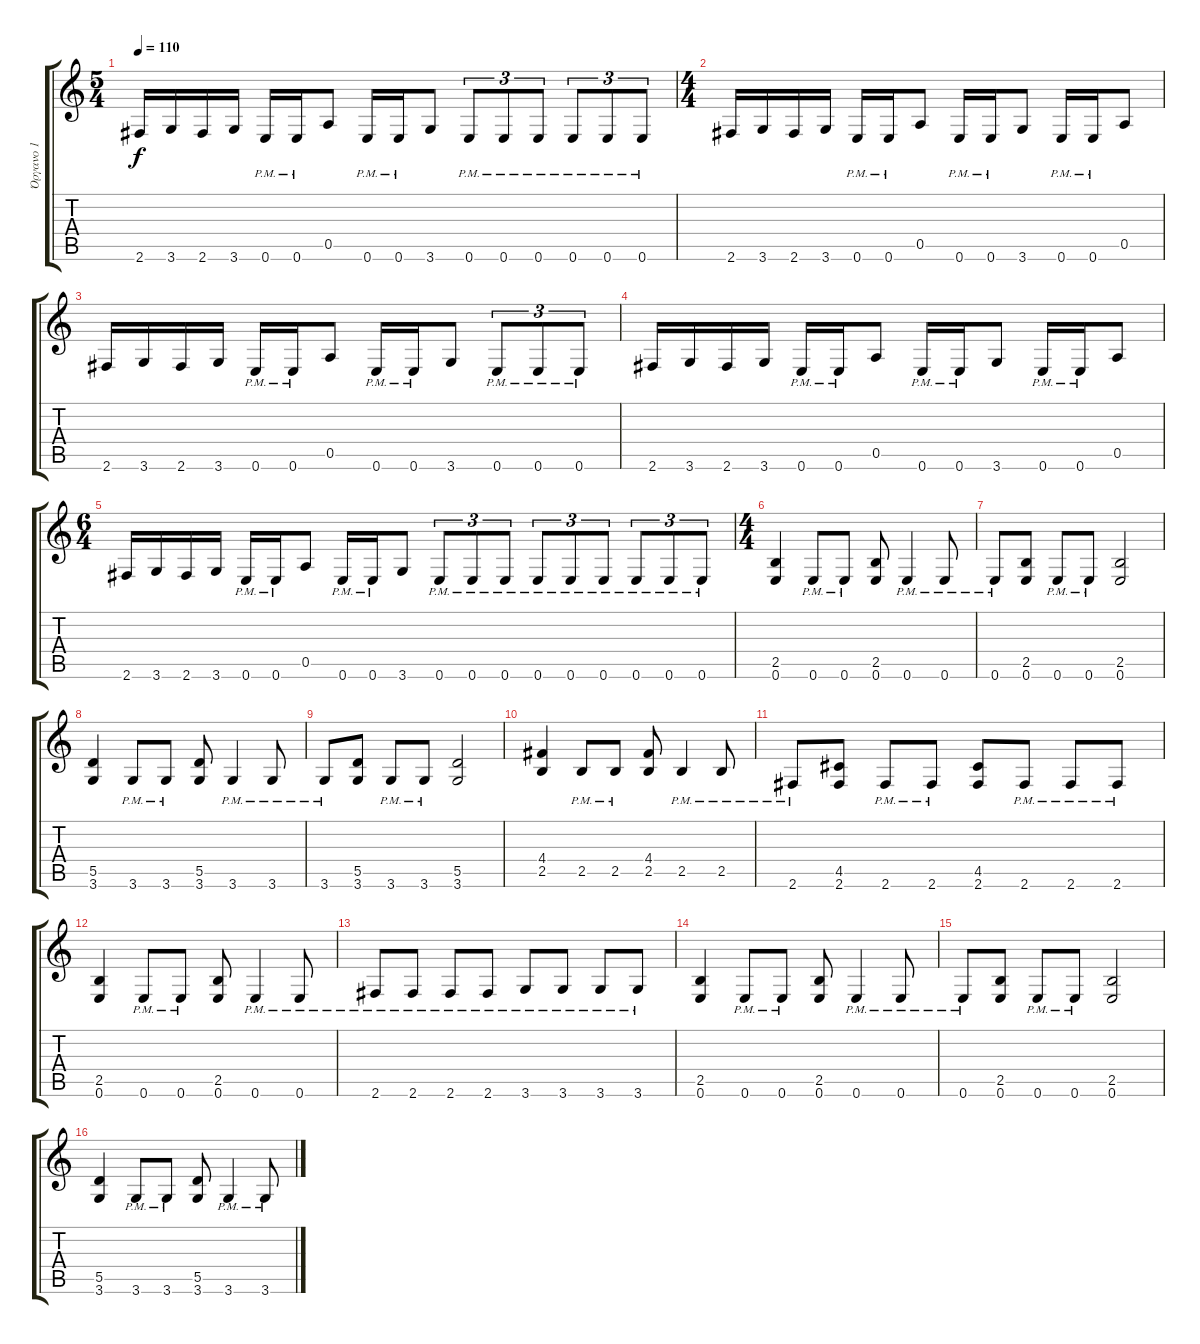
\track ("Όργανο 1" "Όργανο 1") {instrument distortionguitar}
\staff {score tabs}
\tuning (E4 B3 G3 D3 A2 E2) {hide}
\ts (5 4)
\tempo 110
\clef g2
\ks c
2.6.16{dy f} 3.6.16 2.6.16 3.6.16 0.6{pm}.16 0.6{pm}.16 0.5.8 0.6{pm}.16 0.6{pm}.16 3.6.8 0.6{pm}.8{tu (3 2)} 0.6{pm}.8{tu (3 2)} 0.6{pm}.8{tu (3 2)} 0.6{pm}.8{tu (3 2)} 0.6{pm}.8{tu (3 2)} 0.6{pm}.8{tu (3 2)} |
\ts (4 4)
2.6.16 3.6.16 2.6.16 3.6.16 0.6{pm}.16 0.6{pm}.16 0.5.8 0.6{pm}.16 0.6{pm}.16 3.6.8 0.6{pm}.16 0.6{pm}.16 0.5.8 |
2.6.16 3.6.16 2.6.16 3.6.16 0.6{pm}.16 0.6{pm}.16 0.5.8 0.6{pm}.16 0.6{pm}.16 3.6.8 0.6{pm}.8{tu (3 2)} 0.6{pm}.8{tu (3 2)} 0.6{pm}.8{tu (3 2)} |
2.6.16 3.6.16 2.6.16 3.6.16 0.6{pm}.16 0.6{pm}.16 0.5.8 0.6{pm}.16 0.6{pm}.16 3.6.8 0.6{pm}.16 0.6{pm}.16 0.5.8 |
\ts (6 4)
2.6.16 3.6.16 2.6.16 3.6.16 0.6{pm}.16 0.6{pm}.16 0.5.8 0.6{pm}.16 0.6{pm}.16 3.6.8 0.6{pm}.8{tu (3 2)} 0.6{pm}.8{tu (3 2)} 0.6{pm}.8{tu (3 2)} 0.6{pm}.8{tu (3 2)} 0.6{pm}.8{tu (3 2)} 0.6{pm}.8{tu (3 2)} 0.6{pm}.8{tu (3 2)} 0.6{pm}.8{tu (3 2)} 0.6{pm}.8{tu (3 2)} |
\ts (4 4)
(2.5 0.6).4 0.6{pm}.8 0.6{pm}.8 (2.5 0.6).8 0.6{pm}.4 0.6{pm}.8 |
0.6{pm}.8 (2.5 0.6).8 0.6{pm}.8 0.6{pm}.8 (2.5 0.6).2 |
(5.5 3.6).4 3.6{pm}.8 3.6{pm}.8 (5.5 3.6).8 3.6{pm}.4 3.6{pm}.8 |
3.6{pm}.8 (5.5 3.6).8 3.6{pm}.8 3.6{pm}.8 (5.5 3.6).2 |
(4.4 2.5).4 2.5{pm}.8 2.5{pm}.8 (4.4 2.5).8 2.5{pm}.4 2.5{pm}.8 |
2.6{pm}.8 (4.5 2.6).8 2.6{pm}.8 2.6{pm}.8 (4.5 2.6).8 2.6{pm}.8 2.6{pm}.8 2.6{pm}.8 |
(2.5 0.6).4 0.6{pm}.8 0.6{pm}.8 (2.5 0.6).8 0.6{pm}.4 0.6{pm}.8 |
2.6{pm}.8 2.6{pm}.8 2.6{pm}.8 2.6{pm}.8 3.6{pm}.8 3.6{pm}.8 3.6{pm}.8 3.6{pm}.8 |
(2.5 0.6).4 0.6{pm}.8 0.6{pm}.8 (2.5 0.6).8 0.6{pm}.4 0.6{pm}.8 |
0.6{pm}.8 (2.5 0.6).8 0.6{pm}.8 0.6{pm}.8 (2.5 0.6).2 |
(5.5 3.6).4 3.6{pm}.8 3.6{pm}.8 (5.5 3.6).8 3.6{pm}.4 3.6{pm}.8
